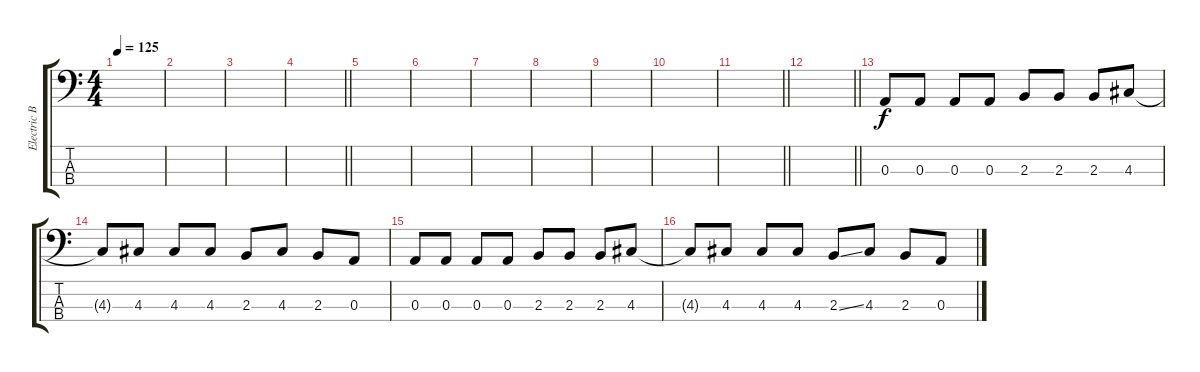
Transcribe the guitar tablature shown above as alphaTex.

\track ("Electric Bass" "Electric B") {instrument electricbassfinger}
\staff {score tabs}
\tuning (G2 D2 A1 E1) {hide}
\ts (4 4)
\tempo 125
\clef f4
\ks c
|
|
|
\barLineRight lightlight
|
|
|
|
|
|
|
\barLineRight lightlight
|
\barLineRight lightlight
|
0.3.8 0.3.8 0.3.8 0.3.8 2.3.8 2.3.8 2.3.8 4.3.8 |
4.3{t}.8 4.3.8 4.3.8 4.3.8 2.3.8 4.3.8 2.3.8 0.3.8 |
0.3.8 0.3.8 0.3.8 0.3.8 2.3.8 2.3.8 2.3.8 4.3.8 |
4.3{t}.8 4.3.8 4.3.8 4.3.8 2.3{ss}.8 4.3.8 2.3.8 0.3.8
